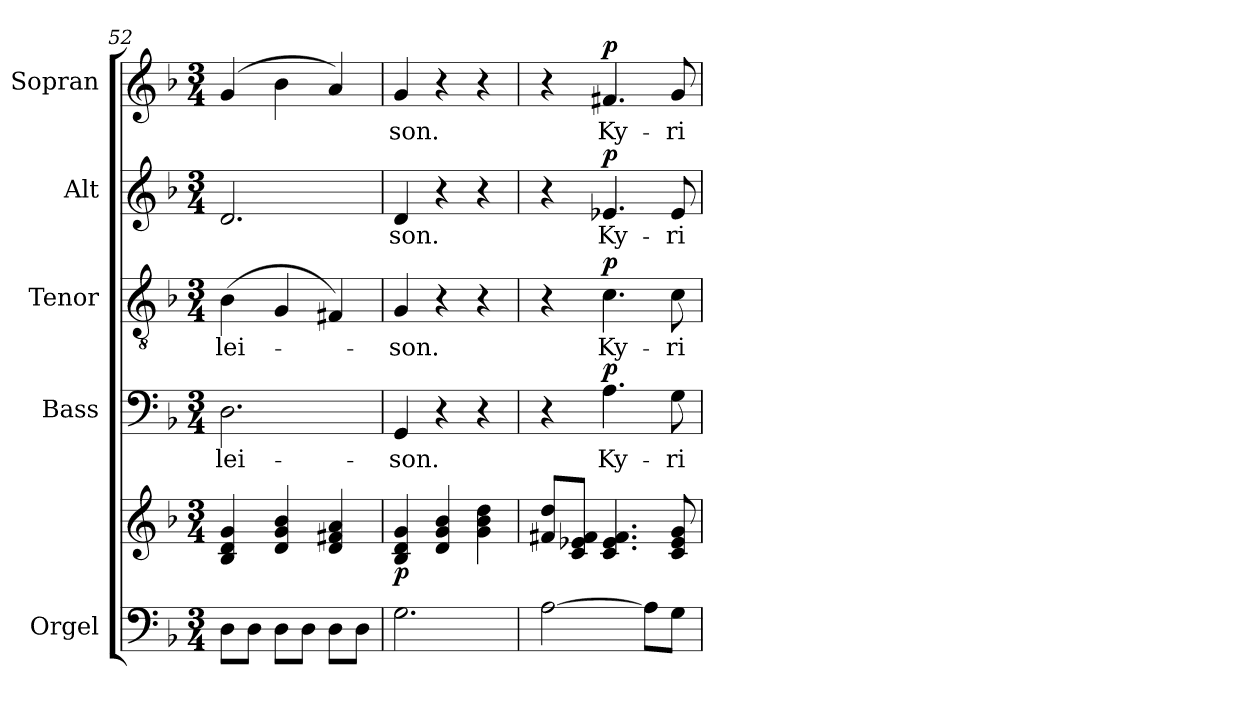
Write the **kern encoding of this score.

**kern	**kern	**dynam	**kern	**text	**dynam	**kern	**text	**dynam	**kern	**text	**dynam	**kern	**text	**dynam
*part5	*part5	*part5	*part4	*part4	*part4	*part3	*part3	*part3	*part2	*part2	*part2	*part1	*part1	*part1
*staff6	*staff5	*staff5/6	*staff4	*staff4	*staff4	*staff3	*staff3	*staff3	*staff2	*staff2	*staff2	*staff1	*staff1	*staff1
*I"Orgel	*	*	*I"Bass	*	*	*I"Tenor	*	*	*I"Alt	*	*	*I"Sopran	*	*
*I'Org.	*	*	*I'B	*	*	*I'T	*	*	*I'A	*	*	*I'S	*	*
*clefF4	*clefG2	*	*clefF4	*	*	*clefGv2	*	*	*clefG2	*	*	*clefG2	*	*
*k[b-]	*k[b-]	*	*k[b-]	*	*	*k[b-]	*	*	*k[b-]	*	*	*k[b-]	*	*
*F:	*F:	*	*F:	*	*	*F:	*	*	*F:	*	*	*F:	*	*
*M3/4	*M3/4	*	*M3/4	*	*	*M3/4	*	*	*M3/4	*	*	*M3/4	*	*
=52	=52	=52	=52	=52	=52	=52	=52	=52	=52	=52	=52	=52	=52	=52
!	!	!	!	!LO:LY:b	!	!	!LO:LY:b	!	!	!	!	!	!	!
8D\L	4B-/ 4d/ 4g/	.	2.D\	-lei-	.	(>4B-\	-lei-	.	2.d/	.	.	(4g/	.	.
8D\J	.	.	.	.	.	.	.	.	.	.	.	.	.	.
8D\L	4d/ 4g/ 4b-/	.	.	.	.	4G/	.	.	.	.	.	4b-\	.	.
8D\J	.	.	.	.	.	.	.	.	.	.	.	.	.	.
8D\L	4d/ 4f#X/ 4a/	.	.	.	.	4F#X/)	.	.	.	.	.	4a/)	.	.
8D\J	.	.	.	.	.	.	.	.	.	.	.	.	.	.
=53	=53	=53	=53	=53	=53	=53	=53	=53	=53	=53	=53	=53	=53	=53
!	!	!LO:DY:b	!	!LO:LY:b	!	!	!LO:LY:b	!	!	!LO:LY:b	!	!	!LO:LY:b	!
2.G\	4B-/ 4d/ 4g/	p	4GG/	-son.	.	4G/	-son.	.	4d/	-son.	.	4g/	-son.	.
.	4d/ 4g/ 4b-/	.	4r	.	.	4r	.	.	4r	.	.	4r	.	.
.	4g\ 4b-\ 4dd\	.	4r	.	.	4r	.	.	4r	.	.	4r	.	.
!!LO:LB:g=z
=54	=54	=54	=54	=54	=54	=54	=54	=54	=54	=54	=54	=54	=54	=54
[2A\	8f#X/ 8dd/L	.	4r	.	.	4r	.	.	4r	.	.	4r	.	.
.	8c/ 8e-X/ 8f#/J	.	.	.	.	.	.	.	.	.	.	.	.	.
!	!	!	!	!LO:LY:b	!LO:DY:a	!	!LO:LY:b	!LO:DY:a	!	!LO:LY:b	!LO:DY:a	!	!LO:LY:b	!LO:DY:a
.	4.c/ 4.e-/ 4.f#/	.	4.A\	Ky-	p	4.c\	Ky-	p	4.e-X/	Ky-	p	4.f#X/	Ky-	p
8A\L]	.	.	.	.	.	.	.	.	.	.	.	.	.	.
!	!	!	!	!LO:LY:b	!	!	!LO:LY:b	!	!	!LO:LY:b	!	!	!LO:LY:b	!
8G\J	8c/ 8e-/ 8g/	.	8G\	-ri-	.	8c\	-ri-	.	8e-/	-ri-	.	8g/	-ri-	.
=	=	=	=	=	=	=	=	=	=	=	=	=	=	=
*-	*-	*-	*-	*-	*-	*-	*-	*-	*-	*-	*-	*-	*-	*-
